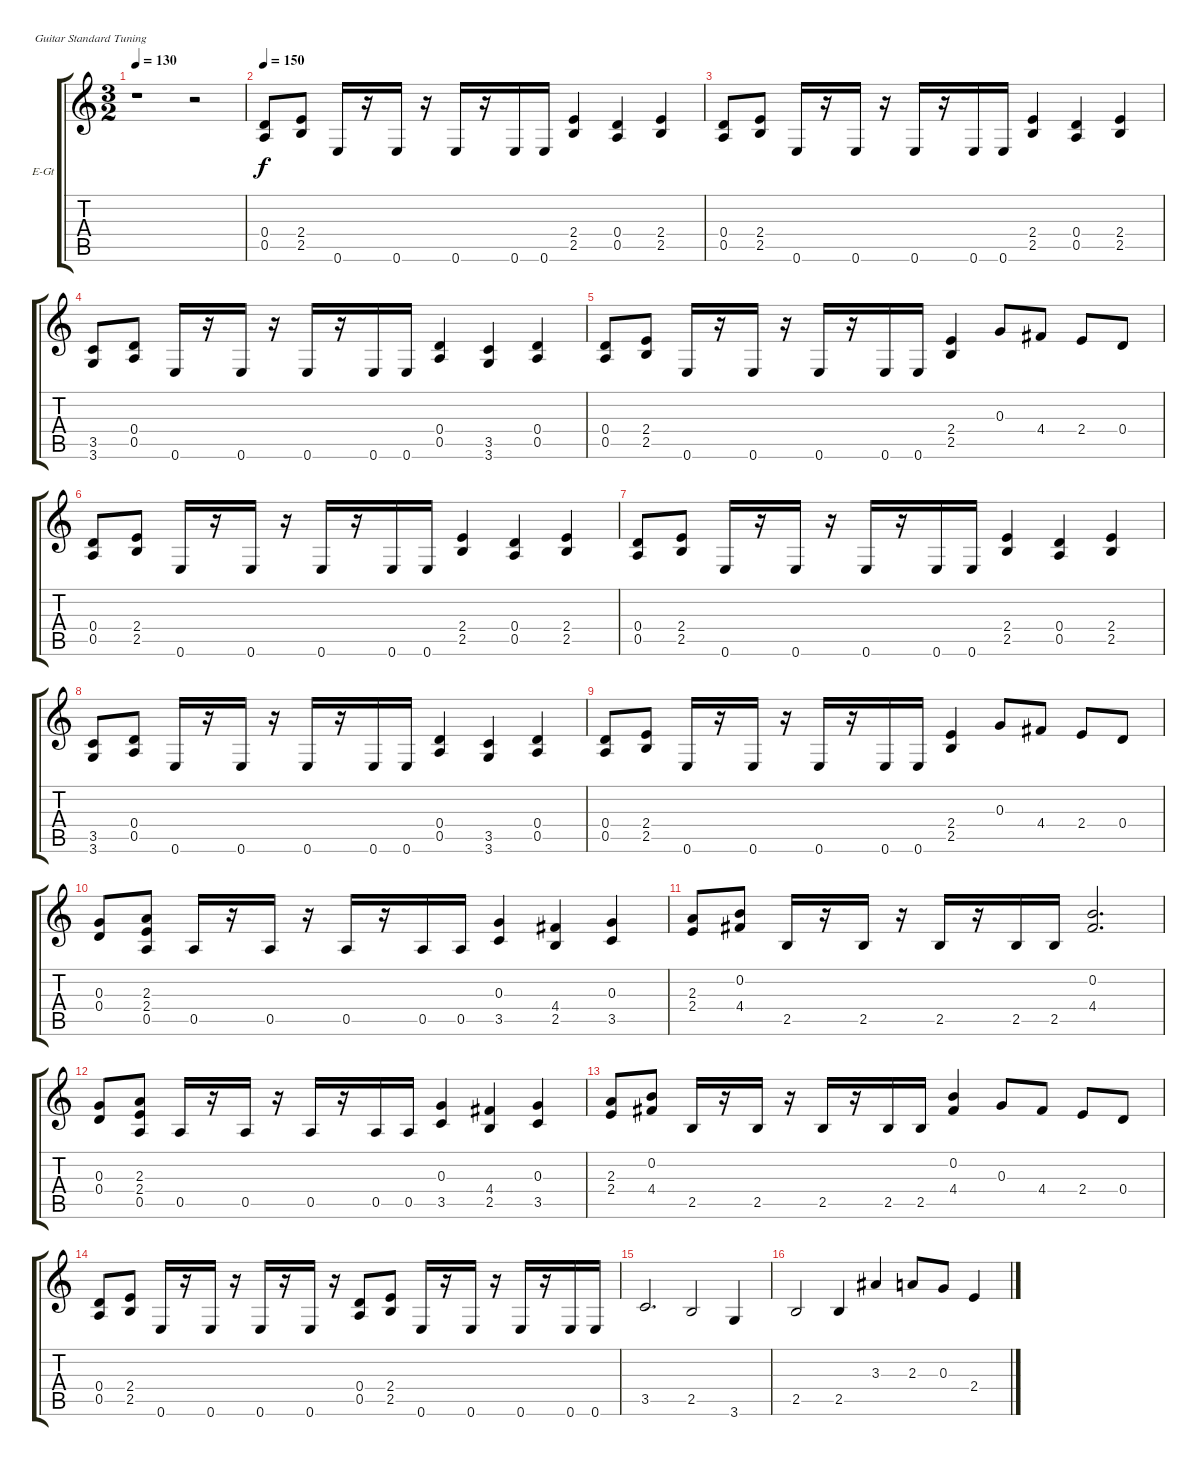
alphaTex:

\bracketExtendMode groupsimilarinstruments
\firstSystemTrackNameOrientation horizontal
\otherSystemsTrackNameOrientation horizontal
\track ("Гитара 1" "E-Gt") {instrument distortionguitar}
\staff {score tabs}
\tuning (E4 B3 G3 D3 A2 E2)
\ts (3 2)
\tempo 130
\clef g2
\ks c
r.1{dy f} r.2 |
\tempo 150
(0.4 0.5).8 (2.4 2.5).8 0.6.16 r.16 0.6.16 r.16 0.6.16 r.16 0.6.16 0.6.16 (2.4 2.5).4 (0.4 0.5).4 (2.4 2.5).4 |
(0.4 0.5).8 (2.4 2.5).8 0.6.16 r.16 0.6.16 r.16 0.6.16 r.16 0.6.16 0.6.16 (2.4 2.5).4 (0.4 0.5).4 (2.4 2.5).4 |
(3.5 3.6).8 (0.4 0.5).8 0.6.16 r.16 0.6.16 r.16 0.6.16 r.16 0.6.16 0.6.16 (0.4 0.5).4 (3.5 3.6).4 (0.4 0.5).4 |
(0.4 0.5).8 (2.4 2.5).8 0.6.16 r.16 0.6.16 r.16 0.6.16 r.16 0.6.16 0.6.16 (2.4 2.5).4 0.3.8 4.4.8 2.4.8 0.4.8 |
(0.4 0.5).8 (2.4 2.5).8 0.6.16 r.16 0.6.16 r.16 0.6.16 r.16 0.6.16 0.6.16 (2.4 2.5).4 (0.4 0.5).4 (2.4 2.5).4 |
(0.4 0.5).8 (2.4 2.5).8 0.6.16 r.16 0.6.16 r.16 0.6.16 r.16 0.6.16 0.6.16 (2.4 2.5).4 (0.4 0.5).4 (2.4 2.5).4 |
(3.5 3.6).8 (0.4 0.5).8 0.6.16 r.16 0.6.16 r.16 0.6.16 r.16 0.6.16 0.6.16 (0.4 0.5).4 (3.5 3.6).4 (0.4 0.5).4 |
(0.4 0.5).8 (2.4 2.5).8 0.6.16 r.16 0.6.16 r.16 0.6.16 r.16 0.6.16 0.6.16 (2.4 2.5).4 0.3.8 4.4.8 2.4.8 0.4.8 |
(0.3 0.4).8 (2.3 2.4 0.5).8 0.5.16 r.16 0.5.16 r.16 0.5.16 r.16 0.5.16 0.5.16 (0.3 3.5).4 (4.4 2.5).4 (0.3 3.5).4 |
(2.3 2.4).8 (0.2 4.4).8 2.5.16 r.16 2.5.16 r.16 2.5.16 r.16 2.5.16 2.5.16 (0.2 4.4).2{d} |
(0.3 0.4).8 (2.3 2.4 0.5).8 0.5.16 r.16 0.5.16 r.16 0.5.16 r.16 0.5.16 0.5.16 (0.3 3.5).4 (4.4 2.5).4 (0.3 3.5).4 |
(2.3 2.4).8 (0.2 4.4).8 2.5.16 r.16 2.5.16 r.16 2.5.16 r.16 2.5.16 2.5.16 (0.2 4.4).4 0.3.8 4.4.8 2.4.8 0.4.8 |
(0.4 0.5).8 (2.4 2.5).8 0.6.16 r.16 0.6.16 r.16 0.6.16 r.16 0.6.16 r.16 (0.4 0.5).8 (2.4 2.5).8 0.6.16 r.16 0.6.16 r.16 0.6.16 r.16 0.6.16 0.6.16 |
3.5.2{d} 2.5.2 3.6.4 |
2.5.2 2.5.4 3.3.4 2.3.8 0.3.8 2.4.4
